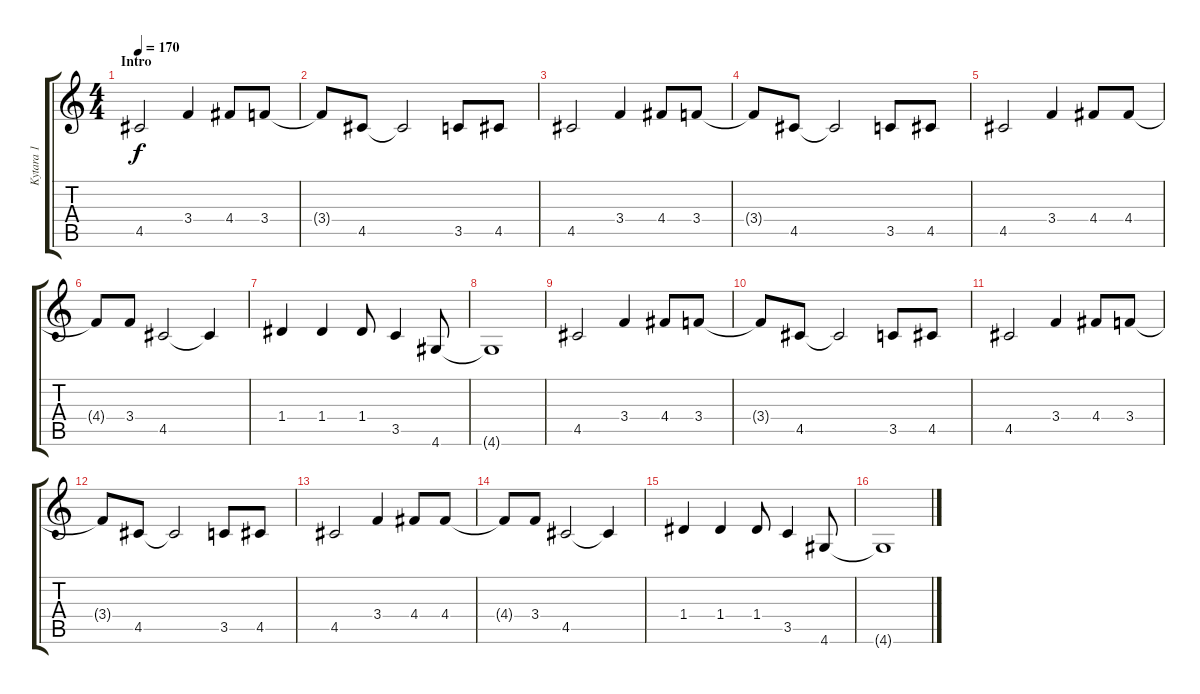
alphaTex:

\track ("Kytara 1" "Kytara 1") {instrument distortionguitar}
\staff {score tabs}
\tuning (E4 B3 G3 D3 A2 E2) {hide}
\ts (4 4)
\section ("" "Intro")
\tempo 170
\clef g2
\ks c
4.5.2{dy f instrument distortionguitar} 3.4.4 4.4.8 3.4.8 |
3.4{t}.8 4.5.8 4.5{t}.2 3.5.8 4.5.8 |
4.5.2 3.4.4 4.4.8 3.4.8 |
3.4{t}.8 4.5.8 4.5{t}.2 3.5.8 4.5.8 |
4.5.2 3.4.4 4.4.8 4.4.8 |
4.4{t}.8 3.4.8 4.5.2 4.5{t}.4 |
1.4.4 1.4.4 1.4.8 3.5.4 4.6.8 |
4.6{t}.1 |
4.5.2 3.4.4 4.4.8 3.4.8 |
3.4{t}.8 4.5.8 4.5{t}.2 3.5.8 4.5.8 |
4.5.2 3.4.4 4.4.8 3.4.8 |
3.4{t}.8 4.5.8 4.5{t}.2 3.5.8 4.5.8 |
4.5.2 3.4.4 4.4.8 4.4.8 |
4.4{t}.8 3.4.8 4.5.2 4.5{t}.4 |
1.4.4 1.4.4 1.4.8 3.5.4 4.6.8 |
4.6{t}.1
